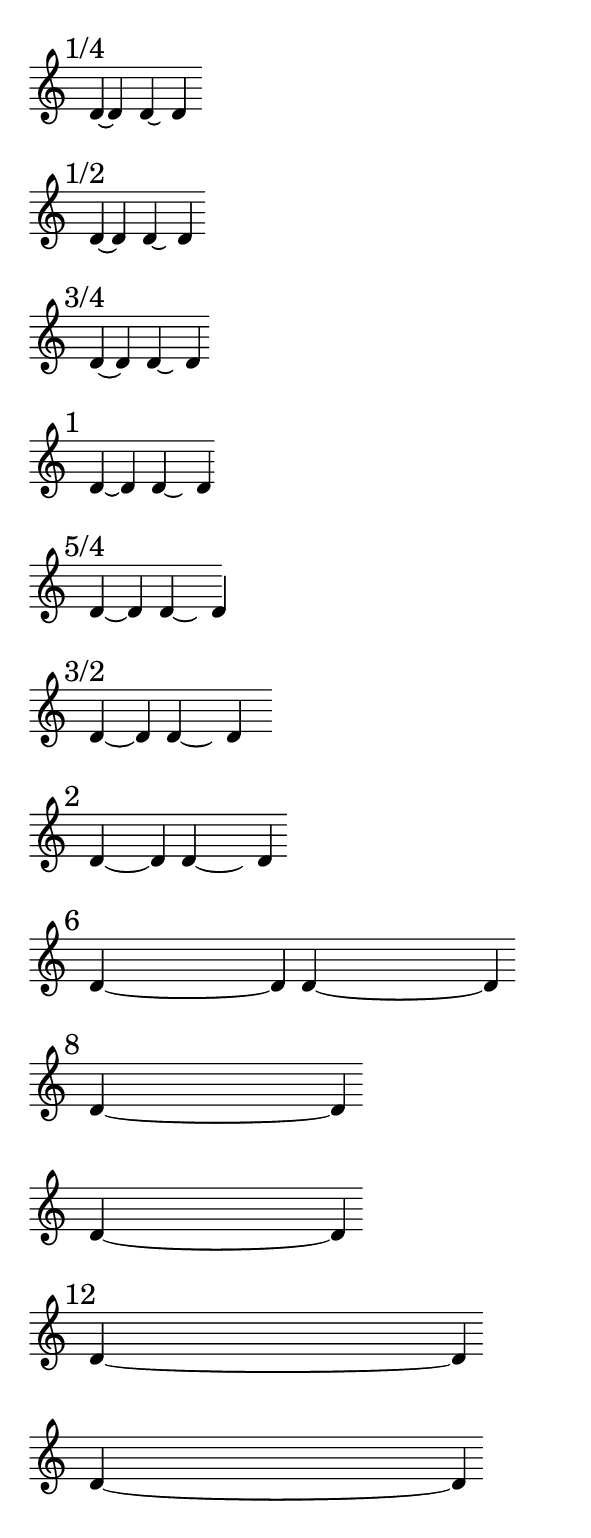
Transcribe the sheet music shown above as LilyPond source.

\version "2.16.2"

\paper { indent = 0  ragged-right = ##t paper-width = 10 \cm line-width = 9 \cm }

br = { \bar "" \break }

% #(set-global-staff-size 10)
% black_notehead_width = 1,316178

\transpose d d
\new Staff \with { \override StaffSymbol #'line-count = #5 \remove Time_signature_engraver } { \time 9999/1 \set tieWaitForNote = ##t 
    \mark "1/4"
    d'4*1/4 ~ d'4
    \bar "" 
    <<
      {
        \once \override Tie #'control-points = 
        #'((0.822 . -3.278) (1.080 . -3.6) (1.717 . -3.6) (1.975 . -3.278))
        d'4 ~ \hideNotes d' \unHideNotes
      }
      \new Voice { 
        \once \override Stem #'extra-offset = #'(1.82 . 0)
        \once \override NoteHead #'extra-offset = #'(1.82 . 0) 
        d'4
      }
    >>
    \br 
    
    \mark "1/2"
    d'4*1/2 ~ d'4
    \bar "" 
    <<
      {
        \once \override Tie #'control-points = 
        #'((0.9 . -3.254) (1.192 . -3.6) (1.917 . -3.6) (2.210 . -3.254))
        d'4 ~ \hideNotes d' \unHideNotes
      }
      \new Voice { 
        \once \override Stem #'extra-offset = #'(2.11 . 0)
        \once \override NoteHead #'extra-offset = #'(2.11 . 0) 
        d'4
      }
    >>
    \br
    
    \mark "3/4"
    d'4*3/4 ~ d'4
    \bar "" 
    <<
      {
        \once \override Tie #'control-points = 
        #'((1.05 . -3.191) (1.376 . -3.57) (2.178 . -3.57) (2.503 . -3.191))
        d'4 ~ \hideNotes d' \unHideNotes
      }
      \new Voice { 
        \once \override Stem #'extra-offset = #'(2.51 . 0)
        \once \override NoteHead #'extra-offset = #'(2.51 . 0) 
        d'4
      }
    >>
    \br
    
    \mark "1"
    d'4 ~ d'4
    \bar "" 
    <<
      {
        \once \override Tie #'control-points = 
        #'((1.205 . -3.1) (1.582 . -3.5) (2.512 . -3.5) (2.889 . -3.1))
        d'4 ~ \hideNotes d' \unHideNotes
      }
      \new Voice { 
        \once \override Stem #'extra-offset = #'(3.00 . 0)
        \once \override NoteHead #'extra-offset = #'(3.00 . 0) 
        d'4
      }
    >>
    \br
    
    \mark "5/4"
    d'4 ~ s16 d'4
    \bar "" 
    <<
      {
        \once \override Tie #'control-points = 
        #'((1.328 . -3) (1.828 . -3.52) (3.063 . -3.52) (3.563 . -3))
        d'4 ~ \hideNotes d' \unHideNotes
      }
      \new Voice { 
        \once \override Stem #'extra-offset = #'(3.75 . 0)
        \once \override NoteHead #'extra-offset = #'(3.75 . 0) 
        d'4
      }
    >>
    \br
    
    \mark "3/2"
    d'4 ~ s8 d'4
    \bar "" 
    <<
      {
        \once \override Tie #'control-points = 
        #'((1.328 . -3) (1.928 . -3.6) (3.713 . -3.6) (4.313 . -3))
        d'4*2 ~ \hideNotes d' \unHideNotes
      }
      \new Voice { 
        \once \override Stem #'extra-offset = #'(4.5 . 0)
        \once \override NoteHead #'extra-offset = #'(4.5 . 0) 
        d'4
      }
    >>
    \br
    
    \mark "2"
    d'4 ~ s4 d'4
    \bar "" 
    <<
      {
        \once \override Tie #'control-points = 
        #'((1.328 . -3) (2.128 . -3.73) (5.013 . -3.73) (5.813 . -3))
        d'4*2 ~ \hideNotes d' \unHideNotes
      }
      \new Voice { 
        \once \override Stem #'extra-offset = #'(6.00 . 0)
        \once \override NoteHead #'extra-offset = #'(6.00 . 0) 
        d'4
      }
    >>
    \br
    
    \mark "6"
    d'4 ~ s1 s4 d'4
    \bar "" 
    \shape Tie #'((-0.2 . 0)(0 . -0.2)(-0.2 . -0.2)(0 . 0))
    d'4 ~ s1 s4 d'4
    \br
    
    \mark "8"
    d'4 ~ s1.. d'4
    \bar "" 
    \shape Tie #'((-0.2 . 0)(0.1 . -0.3)(-0.3 . -0.3)(0 . 0))
    d'4 ~ s1.. d'4
    \br
    
    \mark "12"
    d'4 ~ s1 s1 s2. d'4
    \bar "" 
    \shape Tie #'((-0.2 . 0)(0.2 . -0.4)(-0.4 . -0.4)(0 . 0))
    d'4 ~ s1 s1 s2. d'4
    \br
    
  }
  